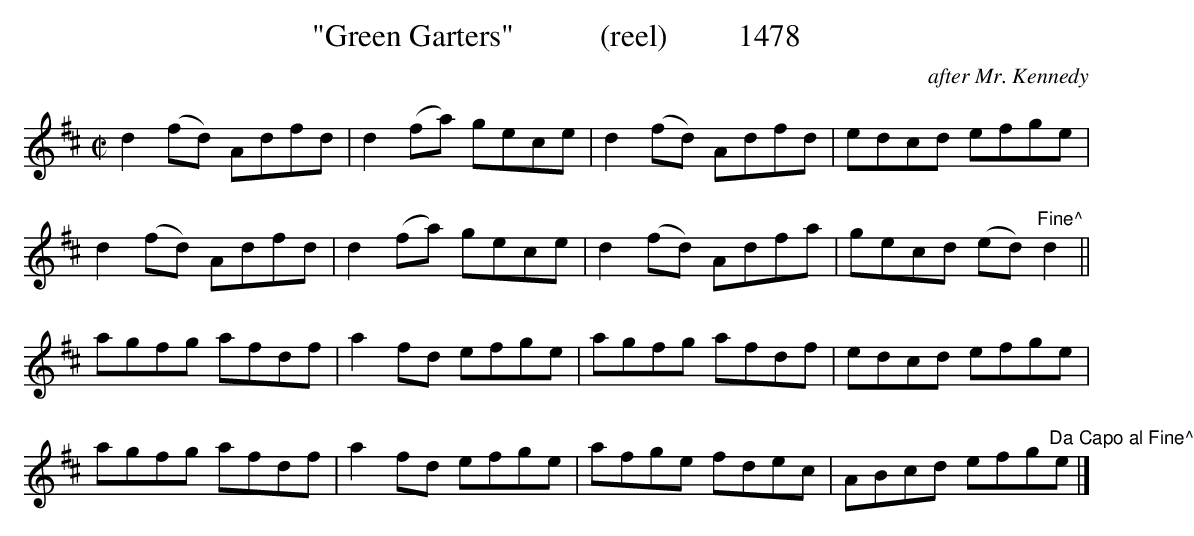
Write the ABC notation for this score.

X:1
T:"Green Garters"           (reel)         1478
C:after Mr. Kennedy
BRENNAN July 2003 (HTTP://WWW.SOSYOURMOM.COM)
M:C|
L:1/8
K:D
d2(fd) Adfd|d2(fa) gece|d2(fd) Adfd|edcd efge|
d2(fd) Adfd|d2(fa) gece|d2(fd) Adfa|gecd (ed) "Fine^"d2||
agfg afdf|a2fd efge|agfg afdf|edcd efge|
agfg afdf|a2fd efge|afge fdec|ABcd efg"Da Capo al Fine^"e|]
